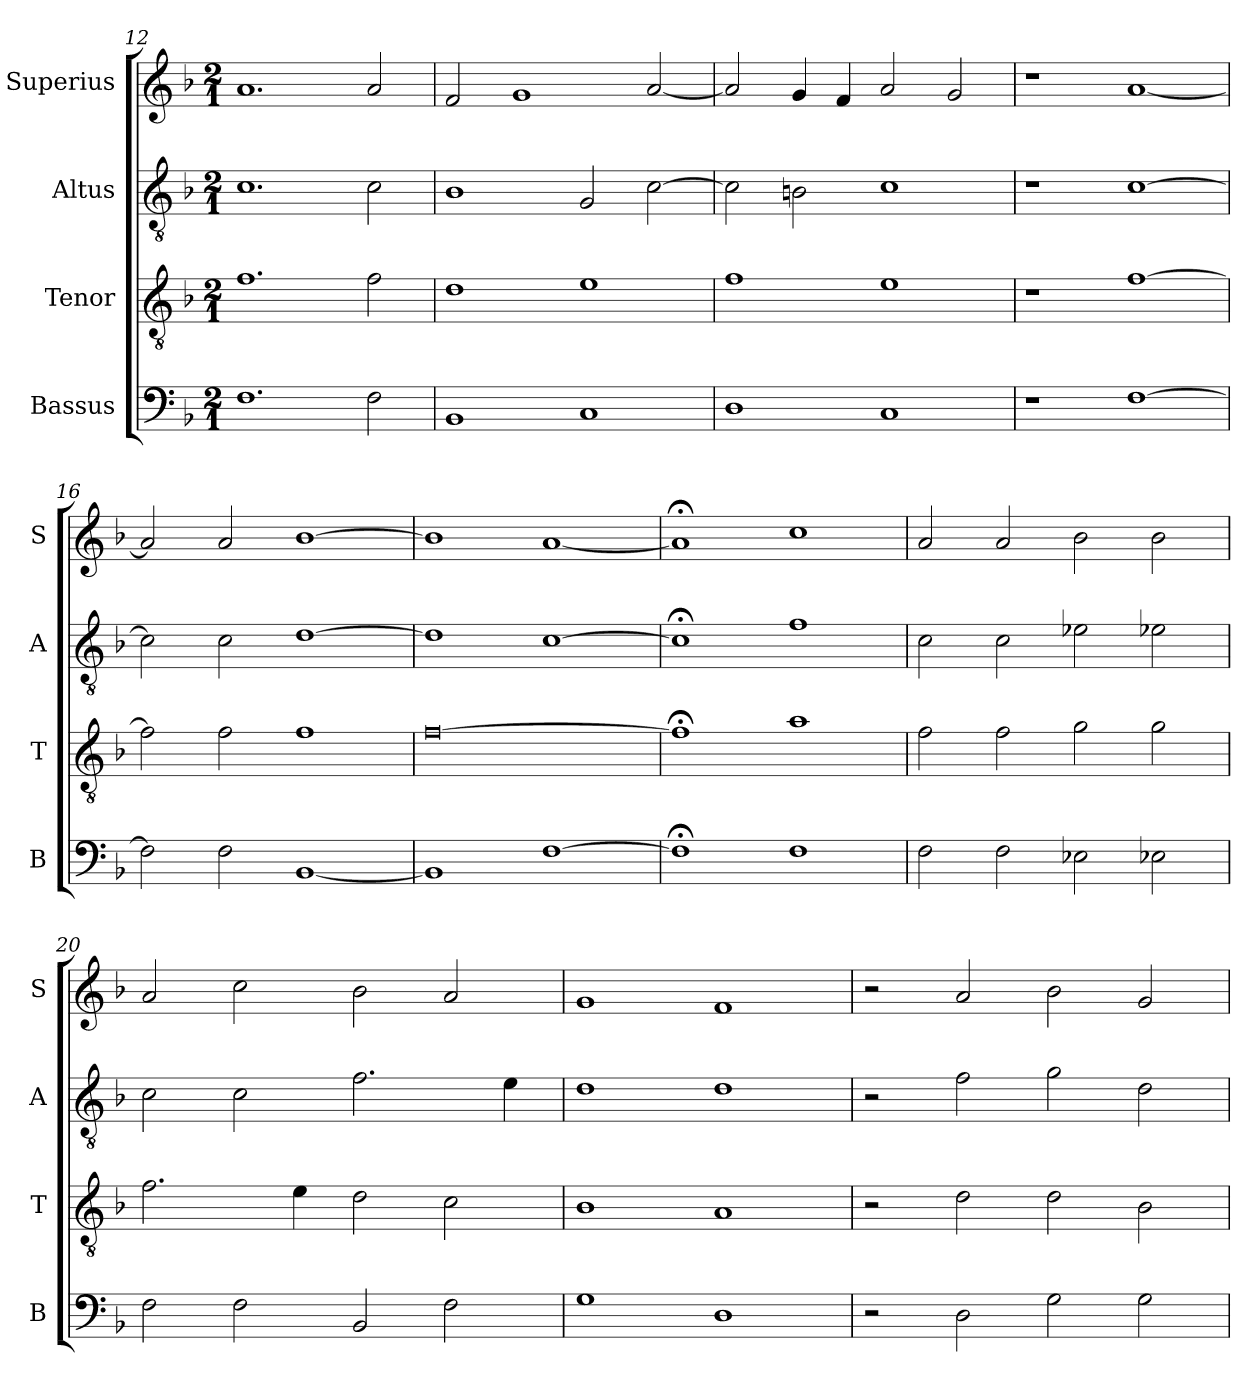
**kern	**kern	**kern	**kern
*part4	*part3	*part2	*part1
*staff4	*staff3	*staff2	*staff1
*I"Bassus	*I"Tenor	*I"Altus	*I"Superius
*I'B	*I'T	*I'A	*I'S
*clefF4	*clefGv2	*clefGv2	*clefG2
*k[b-]	*k[b-]	*k[b-]	*k[b-]
*F:	*F:	*F:	*F:
*M2/1	*M2/1	*M2/1	*M2/1
=12	=12	=12	=12
1.F	1.f	1.c	1.a
2F	2f	2c	2a
=13	=13	=13	=13
1BB-	1d	1B-	2f
.	.	.	1g
1C	1e	2G	.
.	.	[2c	[2a
=14	=14	=14	=14
1D	1f	2c]	2a]
.	.	2Bn	4g
.	.	.	4f
1C	1e	1c	2a
.	.	.	2g
=15	=15	=15	=15
1r	1r	1r	1r
[1F	[1f	[1c	[1a
=16	=16	=16	=16
2F]	2f]	2c]	2a]
2F	2f	2c	2a
[1BB-	1f	[1d	[1b-
=17	=17	=17	=17
1BB-]	[0f	1d]	1b-]
[1F	.	[1c	[1a
=18	=18	=18	=18
1F;<]	1f;<]	1c;<]	1a;<]
1F	1a	1f	1cc
=19	=19	=19	=19
2F	2f	2c	2a
2F	2f	2c	2a
2E-X	2g	2e-X	2b-
2E-X	2g	2e-X	2b-
=20	=20	=20	=20
2F	2.f	2c	2a
2F	.	2c	2cc
.	4e	.	.
2BB-	2d	2.f	2b-
2F	2c	.	2a
.	.	4e	.
=21	=21	=21	=21
1G	1B-	1d	1g
1D	1A	1d	1f
=22	=22	=22	=22
2r	2r	2r	2r
2D	2d	2f	2a
2G	2d	2g	2b-
2G	2B-	2d	2g
=	=	=	=
*-	*-	*-	*-
